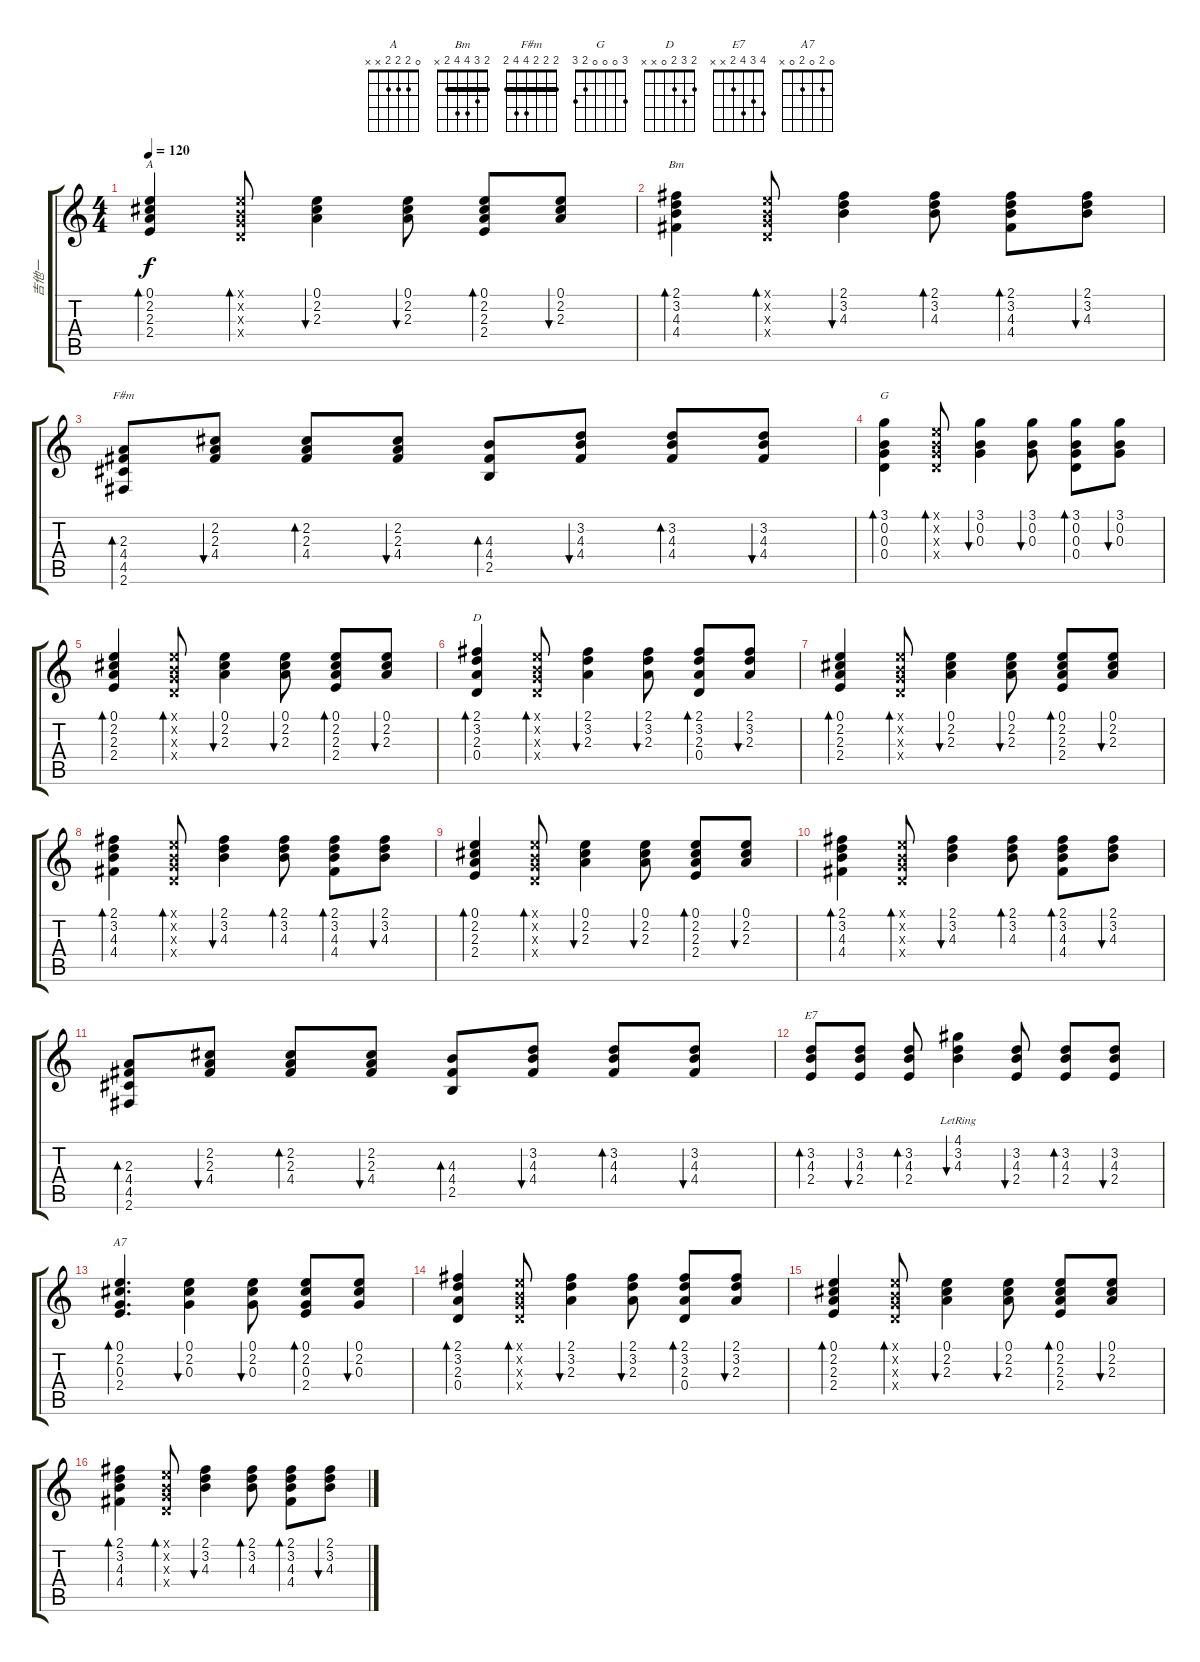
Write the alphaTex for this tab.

\track ("吉他一" "吉他一") {instrument acousticguitarsteel}
\staff {score tabs}
\tuning (E4 B3 G3 D3 A2 E2) {hide}
\chord ("A" 0 2 2 2 x x)
\chord ("Bm" 2 3 4 4 2 x) {barre 2}
\chord ("F#m" 2 2 2 4 4 2) {barre 2}
\chord ("G" 3 0 0 0 2 3)
\chord ("D" 2 3 2 0 x x)
\chord ("E7" 4 3 4 2 x x)
\chord ("A7" 0 2 0 2 0 x)
\ts (4 4)
\tempo 120
\clef g2
\ks c
(0.1 2.2 2.3 2.4).4{bd 60 ch "A" dy f} (0.1{x} 0.2{x} 0.3{x} 0.4{x}).8{bd 60} (0.1 2.2 2.3).4{bu 60} (0.1 2.2 2.3).8{bu 60} (0.1 2.2 2.3 2.4).8{bd 60} (0.1 2.2 2.3).8{bu 60} |
(2.1 3.2 4.3 4.4).4{bd 60 ch "Bm"} (0.1{x} 0.2{x} 0.3{x} 0.4{x}).8{bd 60} (2.1 3.2 4.3).4{bu 60} (2.1 3.2 4.3).8{bd 60} (2.1 3.2 4.3 4.4).8{bd 60} (2.1 3.2 4.3).8{bu 60} |
(2.3 4.4 4.5 2.6).8{bd 60 ch "F#m"} (2.2 2.3 4.4).8{bu 60} (2.2 2.3 4.4).8{bd 60} (2.2 2.3 4.4).8{bu 60} (4.3 4.4 2.5).8{bd 60} (3.2 4.3 4.4).8{bu 60} (3.2 4.3 4.4).8{bd 60} (3.2 4.3 4.4).8{bu 60} |
(3.1 0.2 0.3 0.4).4{bd 60 ch "G"} (0.1{x} 0.2{x} 0.3{x} 0.4{x}).8{bd 60} (3.1 0.2 0.3).4{bu 60} (3.1 0.2 0.3).8{bu 60} (3.1 0.2 0.3 0.4).8{bd 60} (3.1 0.2 0.3).8{bu 60} |
(0.1 2.2 2.3 2.4).4{bd 60} (0.1{x} 0.2{x} 0.3{x} 0.4{x}).8{bd 60} (0.1 2.2 2.3).4{bu 60} (0.1 2.2 2.3).8{bu 60} (0.1 2.2 2.3 2.4).8{bd 60} (0.1 2.2 2.3).8{bu 60} |
(2.1 3.2 2.3 0.4).4{bd 60 ch "D"} (0.1{x} 0.2{x} 0.3{x} 0.4{x}).8{bd 60} (2.1 3.2 2.3).4{bu 60} (2.1 3.2 2.3).8{bu 60} (2.1 3.2 2.3 0.4).8{bd 60} (2.1 3.2 2.3).8{bu 60} |
(0.1 2.2 2.3 2.4).4{bd 60} (0.1{x} 0.2{x} 0.3{x} 0.4{x}).8{bd 60} (0.1 2.2 2.3).4{bu 60} (0.1 2.2 2.3).8{bu 60} (0.1 2.2 2.3 2.4).8{bd 60} (0.1 2.2 2.3).8{bu 60} |
(2.1 3.2 4.3 4.4).4{bd 60} (0.1{x} 0.2{x} 0.3{x} 0.4{x}).8{bd 60} (2.1 3.2 4.3).4{bu 60} (2.1 3.2 4.3).8{bd 60} (2.1 3.2 4.3 4.4).8{bd 60} (2.1 3.2 4.3).8{bu 60} |
(0.1 2.2 2.3 2.4).4{bd 60} (0.1{x} 0.2{x} 0.3{x} 0.4{x}).8{bd 60} (0.1 2.2 2.3).4{bu 60} (0.1 2.2 2.3).8{bu 60} (0.1 2.2 2.3 2.4).8{bd 60} (0.1 2.2 2.3).8{bu 60} |
(2.1 3.2 4.3 4.4).4{bd 60} (0.1{x} 0.2{x} 0.3{x} 0.4{x}).8{bd 60} (2.1 3.2 4.3).4{bu 60} (2.1 3.2 4.3).8{bd 60} (2.1 3.2 4.3 4.4).8{bd 60} (2.1 3.2 4.3).8{bu 60} |
(2.3 4.4 4.5 2.6).8{bd 60} (2.2 2.3 4.4).8{bu 60} (2.2 2.3 4.4).8{bd 60} (2.2 2.3 4.4).8{bu 60} (4.3 4.4 2.5).8{bd 60} (3.2 4.3 4.4).8{bu 60} (3.2 4.3 4.4).8{bd 60} (3.2 4.3 4.4).8{bu 60} |
(3.2 4.3 2.4).8{bd 60 ch "E7"} (3.2 4.3 2.4).8{bu 60} (3.2 4.3 2.4).8{bd 60} (4.1{lr} 3.2 4.3).4{bu 60} (3.2 4.3 2.4).8{bu 60} (3.2 4.3 2.4).8{bd 60} (3.2 4.3 2.4).8{bu 60} |
(0.1 2.2 0.3 2.4).4{d bd 60 ch "A7"} (0.1 2.2 0.3).4{bu 60} (0.1 2.2 0.3).8{bu 60} (0.1 2.2 0.3 2.4).8{bd 60} (0.1 2.2 0.3).8{bu 60} |
(2.1 3.2 2.3 0.4).4{bd 60} (0.1{x} 0.2{x} 0.3{x} 0.4{x}).8{bd 60} (2.1 3.2 2.3).4{bu 60} (2.1 3.2 2.3).8{bu 60} (2.1 3.2 2.3 0.4).8{bd 60} (2.1 3.2 2.3).8{bu 60} |
(0.1 2.2 2.3 2.4).4{bd 60} (0.1{x} 0.2{x} 0.3{x} 0.4{x}).8{bd 60} (0.1 2.2 2.3).4{bu 60} (0.1 2.2 2.3).8{bu 60} (0.1 2.2 2.3 2.4).8{bd 60} (0.1 2.2 2.3).8{bu 60} |
(2.1 3.2 4.3 4.4).4{bd 60} (0.1{x} 0.2{x} 0.3{x} 0.4{x}).8{bd 60} (2.1 3.2 4.3).4{bu 60} (2.1 3.2 4.3).8{bd 60} (2.1 3.2 4.3 4.4).8{bd 60} (2.1 3.2 4.3).8{bu 60}
